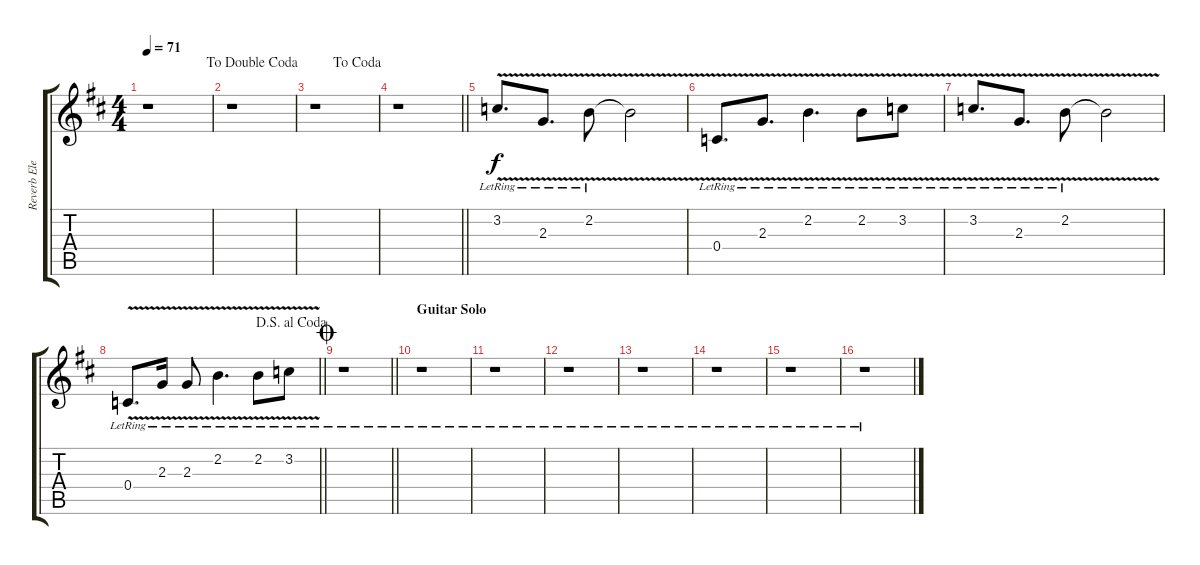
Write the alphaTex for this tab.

\track ("Reverb Electric" "Reverb Ele") {instrument electricguitarjazz}
\staff {score tabs}
\tuning (D4 A3 F3 C3 G2 D2) {hide}
\ts (4 4)
\tempo 71
\clef g2
\ks d
r.1{dy f} |
\jump dadoublecoda
r.1 |
\jump dacoda
r.1 |
\barLineRight lightlight
r.1 |
3.2{v lr}.8{d} 2.3{v lr}.8{d} 2.2{v lr}.8 2.2{v t}.2 |
0.4{v lr}.8{d} 2.3{v lr}.8{d} 2.2{v lr}.4{d} 2.2{v lr}.8 3.2{v lr}.8 |
3.2{v lr}.8{d} 2.3{v lr}.8{d} 2.2{v lr}.8 2.2{v t}.2 |
\jump dalsegnoalcoda
\barLineRight lightlight
0.4{v lr}.8{d} 2.3{v lr}.16 2.3{v lr}.8 2.2{v lr}.4{d} 2.2{v lr}.8 3.2{v lr}.8 |
\jump coda
\barLineRight lightlight
r.1 |
\section ("" "Guitar Solo")
r.1 |
r.1 |
r.1 |
r.1 |
r.1 |
r.1 |
r.1
